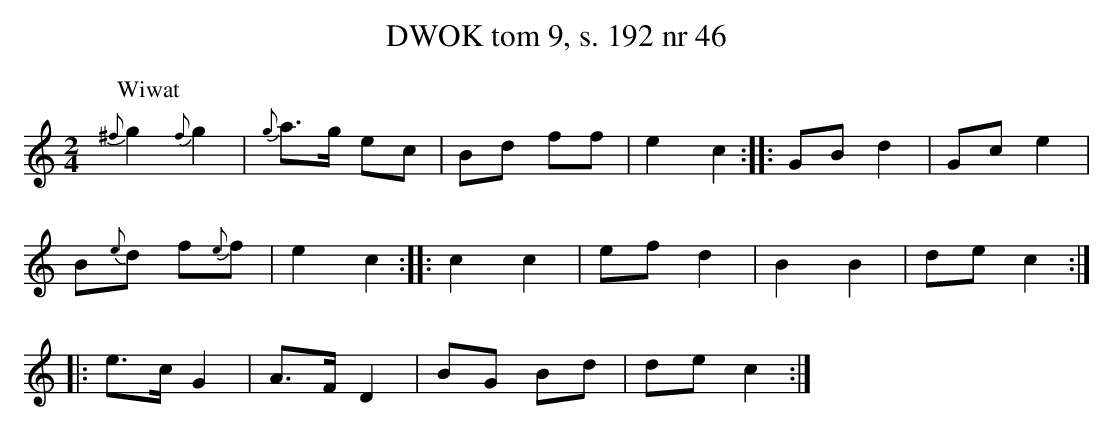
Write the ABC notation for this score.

X:1
T:DWOK tom 9, s. 192 nr 46
L:1/16
M:2/4
K:C
P:Wiwat
{^f}g4 {f }g4|{g}a3g e2c2|B2d2 f2f2|e4 c4::G2B2 d4|G2c2 e4|
B2{e}d2 f2{e}f2|e4 c4::c4 c4|e2f2 d4|B4 B4|d2e2 c4::
e3c G4|A3F D4|B2G2 B2d2|d2e2 c4:|
